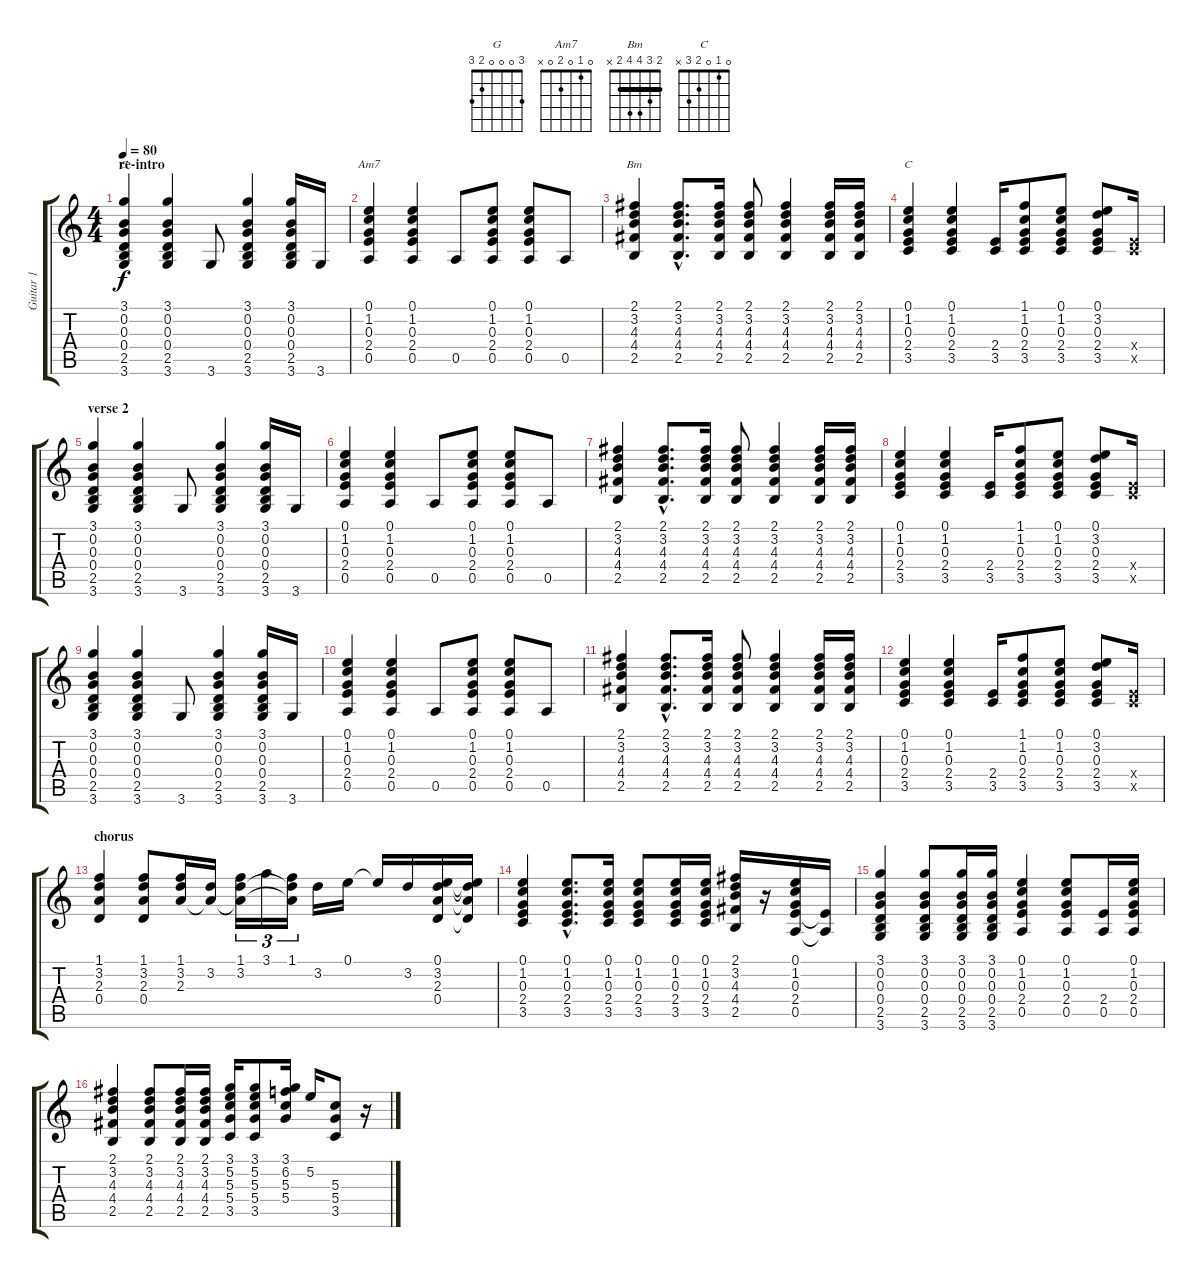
\track ("Guitar 1" "Guitar 1") {instrument acousticguitarnylon}
\staff {score tabs}
\tuning (E4 B3 G3 D3 A2 E2) {hide}
\chord ("G" 3 0 0 0 2 3)
\chord ("Am7" 0 1 0 2 0 x)
\chord ("Bm" 2 3 4 4 2 x) {barre 2}
\chord ("C" 0 1 0 2 3 x)
\ts (4 4)
\section ("" "re-intro")
\tempo 80
\clef g2
\ks c
(3.1 0.2 0.3 0.4 2.5 3.6).4{ch "G" dy f} (3.1 0.2 0.3 0.4 2.5 3.6).4 3.6.8 (3.1 0.2 0.3 0.4 2.5 3.6).4 (3.1 0.2 0.3 0.4 2.5 3.6).16 3.6.16 |
(0.1 1.2 0.3 2.4 0.5).4{ch "Am7"} (0.1 1.2 0.3 2.4 0.5).4 0.5.8 (0.1 1.2 0.3 2.4 0.5).8 (0.1 1.2 0.3 2.4 0.5).8 0.5.8 |
(2.1 3.2 4.3 4.4 2.5).4{ch "Bm"} (2.1{hac} 3.2{hac} 4.3{hac} 4.4{hac} 2.5{hac}).8{d} (2.1 3.2 4.3 4.4 2.5).16 (2.1 3.2 4.3 4.4 2.5).8 (2.1 3.2 4.3 4.4 2.5).4 (2.1 3.2 4.3 4.4 2.5).16 (2.1 3.2 4.3 4.4 2.5).16 |
(0.1 1.2 0.3 2.4 3.5).4{ch "C"} (0.1 1.2 0.3 2.4 3.5).4 (2.4 3.5).16 (1.1 1.2 0.3 2.4 3.5).8 (0.1 1.2 0.3 2.4 3.5).8 (0.1 3.2 0.3 2.4 3.5).8 (2.4{x} 3.5{x}).16 |
\section ("" "verse 2")
(3.1 0.2 0.3 0.4 2.5 3.6).4 (3.1 0.2 0.3 0.4 2.5 3.6).4 3.6.8 (3.1 0.2 0.3 0.4 2.5 3.6).4 (3.1 0.2 0.3 0.4 2.5 3.6).16 3.6.16 |
(0.1 1.2 0.3 2.4 0.5).4 (0.1 1.2 0.3 2.4 0.5).4 0.5.8 (0.1 1.2 0.3 2.4 0.5).8 (0.1 1.2 0.3 2.4 0.5).8 0.5.8 |
(2.1 3.2 4.3 4.4 2.5).4 (2.1{hac} 3.2{hac} 4.3{hac} 4.4{hac} 2.5{hac}).8{d} (2.1 3.2 4.3 4.4 2.5).16 (2.1 3.2 4.3 4.4 2.5).8 (2.1 3.2 4.3 4.4 2.5).4 (2.1 3.2 4.3 4.4 2.5).16 (2.1 3.2 4.3 4.4 2.5).16 |
(0.1 1.2 0.3 2.4 3.5).4 (0.1 1.2 0.3 2.4 3.5).4 (2.4 3.5).16 (1.1 1.2 0.3 2.4 3.5).8 (0.1 1.2 0.3 2.4 3.5).8 (0.1 3.2 0.3 2.4 3.5).8 (2.4{x} 3.5{x}).16 |
(3.1 0.2 0.3 0.4 2.5 3.6).4 (3.1 0.2 0.3 0.4 2.5 3.6).4 3.6.8 (3.1 0.2 0.3 0.4 2.5 3.6).4 (3.1 0.2 0.3 0.4 2.5 3.6).16 3.6.16 |
(0.1 1.2 0.3 2.4 0.5).4 (0.1 1.2 0.3 2.4 0.5).4 0.5.8 (0.1 1.2 0.3 2.4 0.5).8 (0.1 1.2 0.3 2.4 0.5).8 0.5.8 |
(2.1 3.2 4.3 4.4 2.5).4 (2.1{hac} 3.2{hac} 4.3{hac} 4.4{hac} 2.5{hac}).8{d} (2.1 3.2 4.3 4.4 2.5).16 (2.1 3.2 4.3 4.4 2.5).8 (2.1 3.2 4.3 4.4 2.5).4 (2.1 3.2 4.3 4.4 2.5).16 (2.1 3.2 4.3 4.4 2.5).16 |
(0.1 1.2 0.3 2.4 3.5).4 (0.1 1.2 0.3 2.4 3.5).4 (2.4 3.5).16 (1.1 1.2 0.3 2.4 3.5).8 (0.1 1.2 0.3 2.4 3.5).8 (0.1 3.2 0.3 2.4 3.5).8 (2.4{x} 3.5{x}).16 |
\section ("" "chorus")
(1.1 3.2 2.3 0.4).4 (1.1 3.2 2.3 0.4).8 (1.1 3.2 2.3).16 (3.2 2.3{t}).16 (1.1 3.2 2.3{t}).16{tu (3 2)} 3.1.16{tu (3 2)} (1.1 3.2{t} 2.3{t}).16{tu (3 2)} 3.2.16 0.1.16 0.1{t}.16 3.2.16 (0.1 3.2 2.3 0.4).16 (0.1{t} 3.2{t} 2.3{t} 0.4{t}).16 |
(0.1 1.2 0.3 2.4 3.5).4 (0.1{hac} 1.2{hac} 0.3{hac} 2.4{hac} 3.5{hac}).8{d} (0.1 1.2 0.3 2.4 3.5).16 (0.1 1.2 0.3 2.4 3.5).8 (0.1 1.2 0.3 2.4 3.5).16 (0.1 1.2 0.3 2.4 3.5).16 (2.1 3.2 4.3 4.4 2.5).16 r.16 (0.1 1.2 0.3 2.4 0.5).16 (2.4{t} 0.5{t}).16 |
(3.1 0.2 0.3 0.4 2.5 3.6).4 (3.1 0.2 0.3 0.4 2.5 3.6).8 (3.1 0.2 0.3 0.4 2.5 3.6).16 (3.1 0.2 0.3 0.4 2.5 3.6).16 (0.1 1.2 0.3 2.4 0.5).4 (0.1 1.2 0.3 2.4 0.5).8 (2.4 0.5).16 (0.1 1.2 0.3 2.4 0.5).16 |
(2.1 3.2 4.3 4.4 2.5).4 (2.1 3.2 4.3 4.4 2.5).8 (2.1 3.2 4.3 4.4 2.5).16 (2.1 3.2 4.3 4.4 2.5).16 (3.1 5.2 5.3 5.4 3.5).16 (3.1 5.2 5.3 5.4 3.5).8 (3.1 6.2 5.3 5.4).16 5.2.16 (5.3 5.4 3.5).8 r.16
